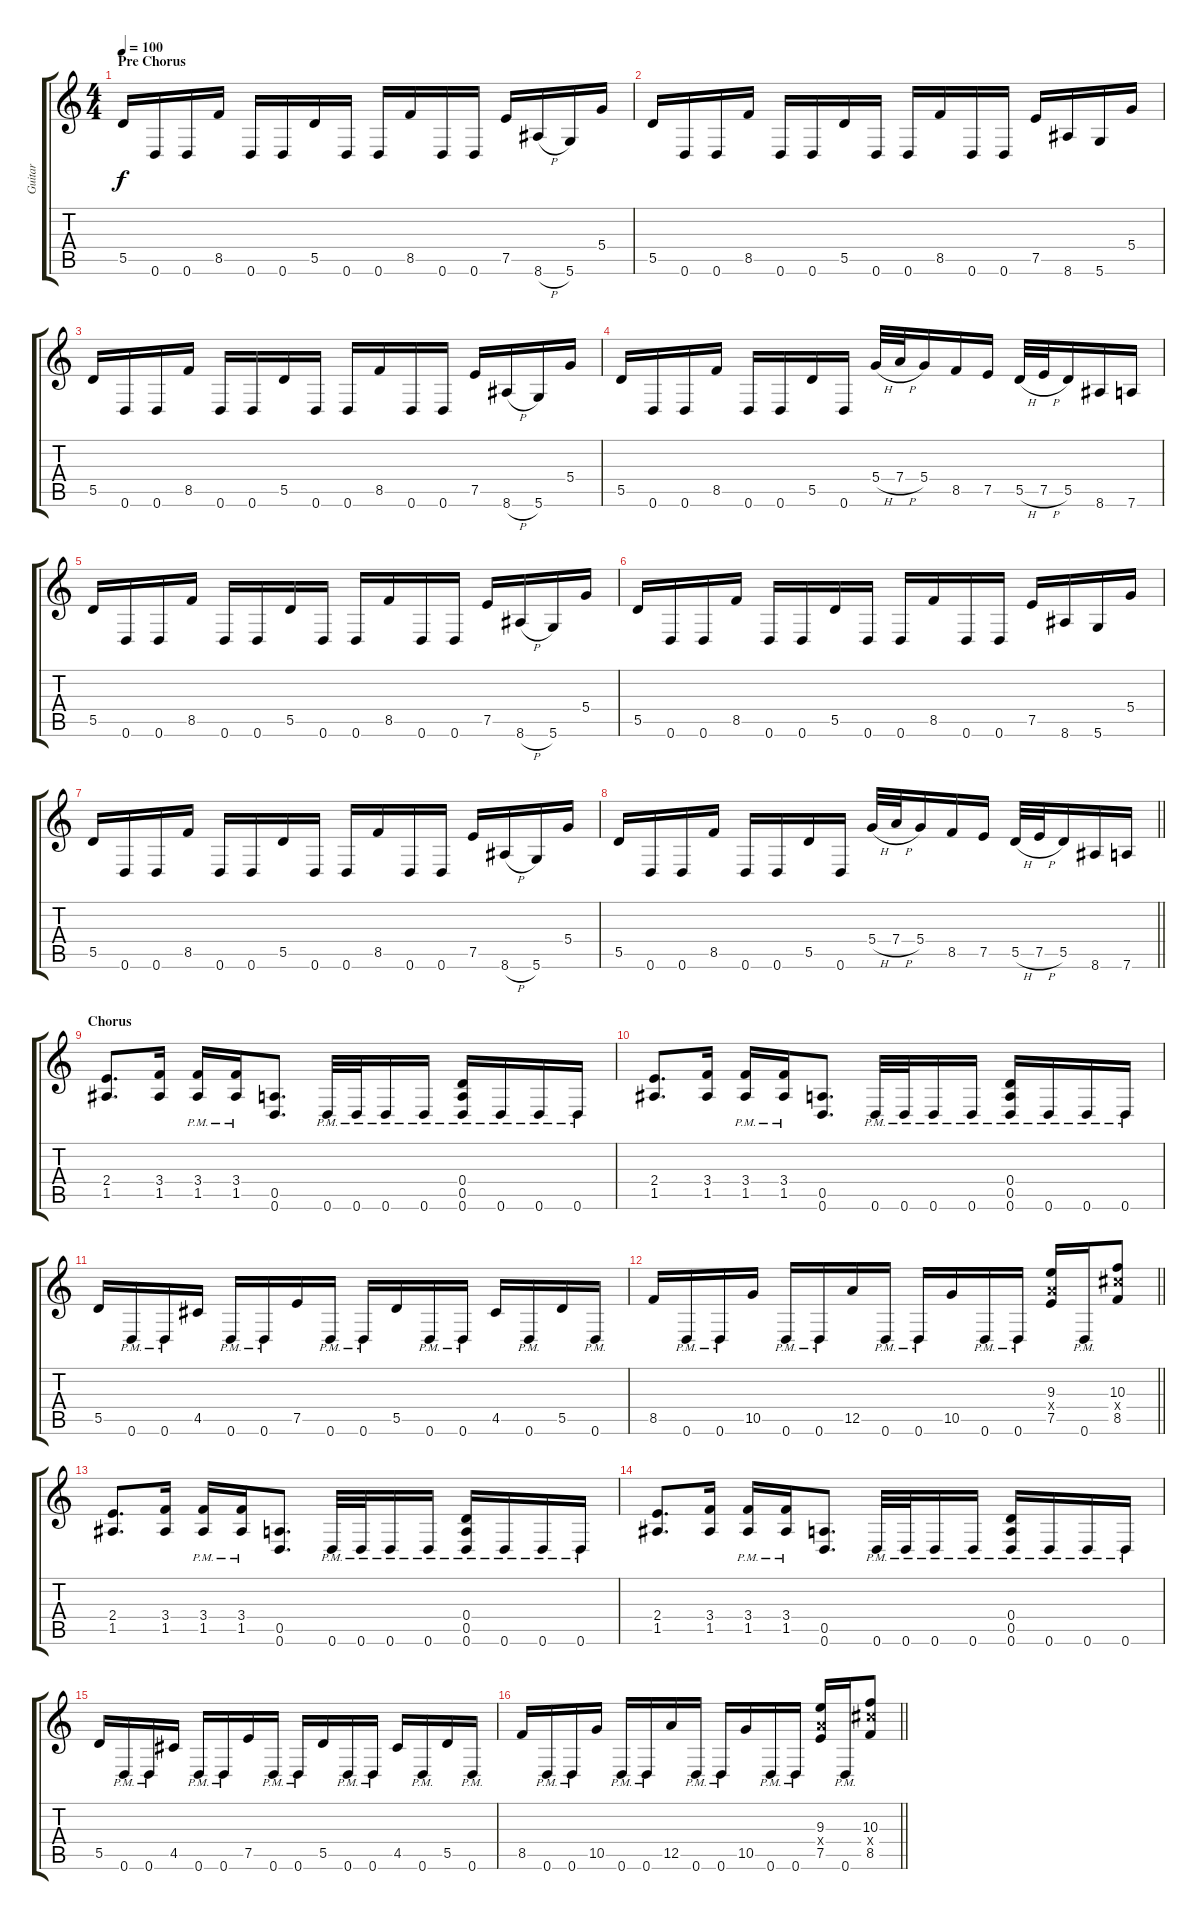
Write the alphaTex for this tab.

\track ("Guitar" "Guitar") {instrument distortionguitar}
\staff {score tabs}
\tuning (E4 B3 G3 D3 A2 D2) {hide}
\ts (4 4)
\section ("" "Pre Chorus")
\tempo 100
\clef g2
\ks c
5.5.16{dy f} 0.6.16 0.6.16 8.5.16 0.6.16 0.6.16 5.5.16 0.6.16 0.6.16 8.5.16 0.6.16 0.6.16 7.5.16 8.6{h}.16 5.6.16 5.4.16 |
5.5.16 0.6.16 0.6.16 8.5.16 0.6.16 0.6.16 5.5.16 0.6.16 0.6.16 8.5.16 0.6.16 0.6.16 7.5.16 8.6.16 5.6.16 5.4.16 |
5.5.16 0.6.16 0.6.16 8.5.16 0.6.16 0.6.16 5.5.16 0.6.16 0.6.16 8.5.16 0.6.16 0.6.16 7.5.16 8.6{h}.16 5.6.16 5.4.16 |
5.5.16 0.6.16 0.6.16 8.5.16 0.6.16 0.6.16 5.5.16 0.6.16 5.4{h}.32 7.4{h}.32 5.4.16 8.5.16 7.5.16 5.5{h}.32 7.5{h}.32 5.5.16 8.6.16 7.6.16 |
5.5.16 0.6.16 0.6.16 8.5.16 0.6.16 0.6.16 5.5.16 0.6.16 0.6.16 8.5.16 0.6.16 0.6.16 7.5.16 8.6{h}.16 5.6.16 5.4.16 |
5.5.16 0.6.16 0.6.16 8.5.16 0.6.16 0.6.16 5.5.16 0.6.16 0.6.16 8.5.16 0.6.16 0.6.16 7.5.16 8.6.16 5.6.16 5.4.16 |
5.5.16 0.6.16 0.6.16 8.5.16 0.6.16 0.6.16 5.5.16 0.6.16 0.6.16 8.5.16 0.6.16 0.6.16 7.5.16 8.6{h}.16 5.6.16 5.4.16 |
\barLineRight lightlight
5.5.16 0.6.16 0.6.16 8.5.16 0.6.16 0.6.16 5.5.16 0.6.16 5.4{h}.32 7.4{h}.32 5.4.16 8.5.16 7.5.16 5.5{h}.32 7.5{h}.32 5.5.16 8.6.16 7.6.16 |
\section ("" "Chorus")
(2.4 1.5).8{d volume 14} (3.4 1.5).16 (3.4{pm} 1.5{pm}).16 (3.4{pm} 1.5{pm}).16 (0.5 0.6).8{d} 0.6{pm}.32 0.6{pm}.32 0.6{pm}.16 0.6{pm}.16 (0.4{pm} 0.5{pm} 0.6{pm}).16 0.6{pm}.16 0.6{pm}.16 0.6{pm}.16 |
(2.4 1.5).8{d} (3.4 1.5).16 (3.4{pm} 1.5{pm}).16 (3.4{pm} 1.5{pm}).16 (0.5 0.6).8{d} 0.6{pm}.32 0.6{pm}.32 0.6{pm}.16 0.6{pm}.16 (0.4{pm} 0.5{pm} 0.6{pm}).16 0.6{pm}.16 0.6{pm}.16 0.6{pm}.16 |
5.5.16 0.6{pm}.16 0.6{pm}.16 4.5.16 0.6{pm}.16 0.6{pm}.16 7.5.16 0.6{pm}.16 0.6{pm}.16 5.5.16 0.6{pm}.16 0.6{pm}.16 4.5.16 0.6{pm}.16 5.5.16 0.6{pm}.16 |
\barLineRight lightlight
8.5.16 0.6{pm}.16 0.6{pm}.16 10.5.16 0.6{pm}.16 0.6{pm}.16 12.5.16 0.6{pm}.16 0.6{pm}.16 10.5.16 0.6{pm}.16 0.6{pm}.16 (9.3 7.4{x} 7.5).16 0.6{pm}.16 (10.3 11.4{x} 8.5).8 |
(2.4 1.5).8{d} (3.4 1.5).16 (3.4{pm} 1.5{pm}).16 (3.4{pm} 1.5{pm}).16 (0.5 0.6).8{d} 0.6{pm}.32 0.6{pm}.32 0.6{pm}.16 0.6{pm}.16 (0.4{pm} 0.5{pm} 0.6{pm}).16 0.6{pm}.16 0.6{pm}.16 0.6{pm}.16 |
(2.4 1.5).8{d} (3.4 1.5).16 (3.4{pm} 1.5{pm}).16 (3.4{pm} 1.5{pm}).16 (0.5 0.6).8{d} 0.6{pm}.32 0.6{pm}.32 0.6{pm}.16 0.6{pm}.16 (0.4{pm} 0.5{pm} 0.6{pm}).16 0.6{pm}.16 0.6{pm}.16 0.6{pm}.16 |
5.5.16 0.6{pm}.16 0.6{pm}.16 4.5.16 0.6{pm}.16 0.6{pm}.16 7.5.16 0.6{pm}.16 0.6{pm}.16 5.5.16 0.6{pm}.16 0.6{pm}.16 4.5.16 0.6{pm}.16 5.5.16 0.6{pm}.16 |
\barLineRight lightlight
8.5.16 0.6{pm}.16 0.6{pm}.16 10.5.16 0.6{pm}.16 0.6{pm}.16 12.5.16 0.6{pm}.16 0.6{pm}.16 10.5.16 0.6{pm}.16 0.6{pm}.16 (9.3 7.4{x} 7.5).16 0.6{pm}.16 (10.3 11.4{x} 8.5).8
